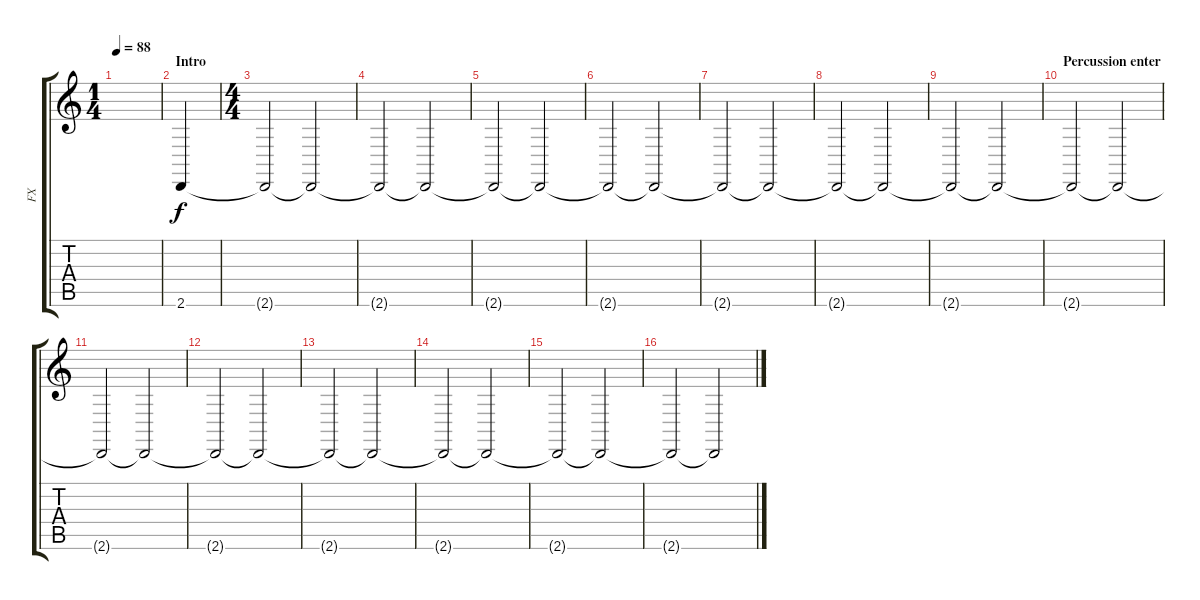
\track ("FX" "FX") {instrument synthstrings2}
\staff {score tabs}
\tuning (D4 A3 F3 C3 G2 C2) {hide}
\ts (1 4)
\tempo 88
\clef g2
\ks c
|
\section ("" "Intro")
2.6.4{volume 0} |
\ts (4 4)
2.6{t}.2{volume 13} 2.6{t}.2{volume 8} |
2.6{t}.2{volume 13} 2.6{t}.2 |
2.6{t}.2{volume 10} 2.6{t}.2{volume 13} |
2.6{t}.2 2.6{t}.2 |
2.6{t}.2{volume 8} 2.6{t}.2 |
2.6{t}.2{volume 13} 2.6{t}.2 |
2.6{t}.2 2.6{t}.2 |
\section ("" "Percussion enter")
2.6{t}.2 2.6{t}.2 |
2.6{t}.2 2.6{t}.2 |
2.6{t}.2 2.6{t}.2 |
2.6{t}.2 2.6{t}.2 |
2.6{t}.2 2.6{t}.2 |
2.6{t}.2 2.6{t}.2 |
2.6{t}.2 2.6{t}.2
